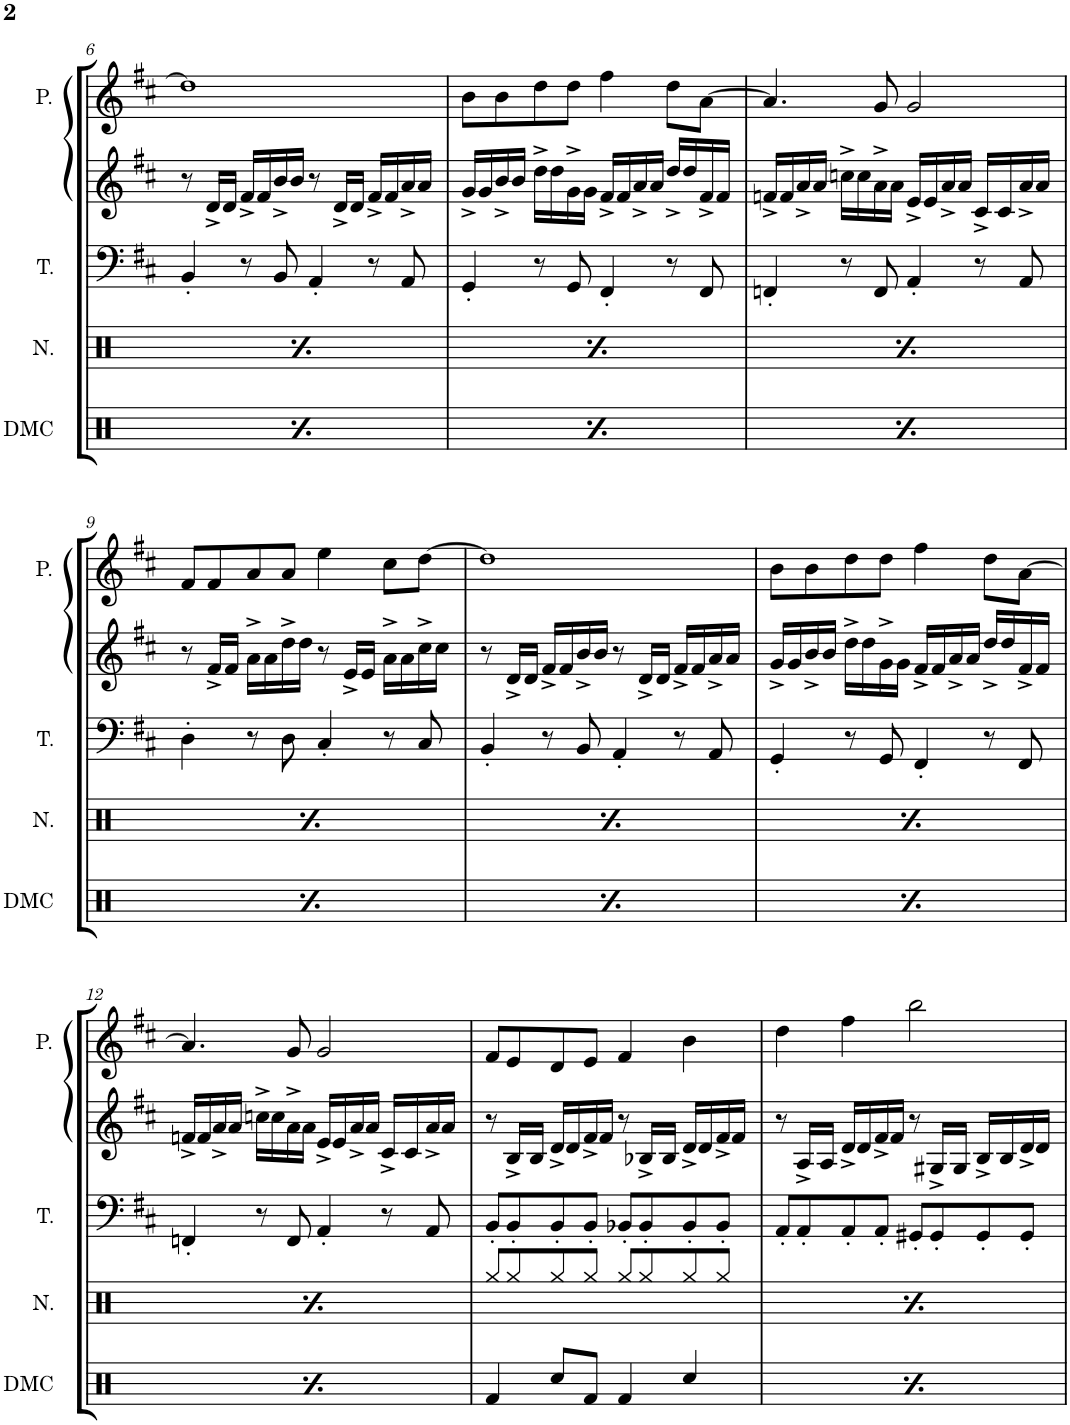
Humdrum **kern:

**kern	**kern	**kern	**kern	**kern
*part5	*part4	*part3	*part2	*part1
*staff5	*staff4	*staff3	*staff2	*staff1
*I"DMC	*I"Noise	*I"Triangle	*I"Square Synthesizer	*I"Pulse
*I'DMC	*I'N.	*I'T.	*	*I'P.
!!LO:PB:g=z
*clefX	*clefX	*clefF4	*clefG2	*clefG2
*k[]	*k[]	*k[f#c#]	*k[f#c#]	*k[f#c#]
*M4/4	*M4/4	*M4/4	*M4/4	*M4/4
*met(c)	*met(c)	*met(c)	*met(c)	*met(c)
=6	=6	=6	=6	=6
4Rf/	8r	4BB'/	8r	1dd]
.	8Rgg/	.	16d^/LL	.
.	.	.	16d/JJ	.
8.Rcc/L	8r	8r	16f#^/LL	.
.	.	.	16f#/	.
.	8Rgg/	8BB/	16b^/	.
16Rf/Jk	.	.	16b/JJ	.
8Rf/L	8r	4AA'/	8r	.
8Rf/J	8Rgg/	.	16d^/LL	.
.	.	.	16d/JJ	.
4Rcc/	8r	8r	16f#^/LL	.
.	.	.	16f#/	.
.	16Rgg/LL	8AA/	16a^/	.
.	16Rgg/JJ	.	16a/JJ	.
=7	=7	=7	=7	=7
4Rf/	8r	4GG'/	16g^/LL	8b\L
.	.	.	16g/	.
.	8Rgg/	.	16b^/	8b\
.	.	.	16b/JJ	.
8.Rcc/L	8r	8r	16dd^\LL	8dd\
.	.	.	16dd\	.
.	8Rgg/	8GG/	16g^\	8dd\J
16Rf/Jk	.	.	16g\JJ	.
8Rf/L	8r	4FF#'/	16f#^/LL	4ff#\
.	.	.	16f#/	.
8Rf/J	8Rgg/	.	16a^/	.
.	.	.	16a/JJ	.
4Rcc/	8r	8r	16dd^/LL	8dd\L
.	.	.	16dd/	.
.	16Rgg/LL	8FF#/	16f#^/	[8a\J
.	16Rgg/JJ	.	16f#/JJ	.
=8	=8	=8	=8	=8
4Rf/	8r	4FFn'/	16fn^/LL	4.a/]
.	.	.	16f/	.
.	8Rgg/	.	16a^/	.
.	.	.	16a/JJ	.
8.Rcc/L	8r	8r	16ccn^\LL	.
.	.	.	16cc\	.
.	8Rgg/	8FF/	16a^\	8g/
16Rf/Jk	.	.	16a\JJ	.
8Rf/L	8r	4AA'/	16e^/LL	2g/
.	.	.	16e/	.
8Rf/J	8Rgg/	.	16a^/	.
.	.	.	16a/JJ	.
4Rcc/	8r	8r	16c#^/LL	.
.	.	.	16c#/	.
.	16Rgg/LL	8AA/	16a^/	.
.	16Rgg/JJ	.	16a/JJ	.
!!LO:LB:g=z
=9	=9	=9	=9	=9
4Rf/	8r	4D'\	8r	8f#/L
.	8Rgg/	.	16f#^/LL	8f#/
.	.	.	16f#/JJ	.
8.Rcc/L	8r	8r	16a^\LL	8a/
.	.	.	16a\	.
.	8Rgg/	8D\	16dd^\	8a/J
16Rf/Jk	.	.	16dd\JJ	.
8Rf/L	8r	4C#'/	8r	4ee\
8Rf/J	8Rgg/	.	16e^/LL	.
.	.	.	16e/JJ	.
4Rcc/	8r	8r	16a^\LL	8cc#\L
.	.	.	16a\	.
.	16Rgg/LL	8C#/	16cc#^\	[8dd\J
.	16Rgg/JJ	.	16cc#\JJ	.
=10	=10	=10	=10	=10
4Rf/	8r	4BB'/	8r	1dd]
.	8Rgg/	.	16d^/LL	.
.	.	.	16d/JJ	.
8.Rcc/L	8r	8r	16f#^/LL	.
.	.	.	16f#/	.
.	8Rgg/	8BB/	16b^/	.
16Rf/Jk	.	.	16b/JJ	.
8Rf/L	8r	4AA'/	8r	.
8Rf/J	8Rgg/	.	16d^/LL	.
.	.	.	16d/JJ	.
4Rcc/	8r	8r	16f#^/LL	.
.	.	.	16f#/	.
.	16Rgg/LL	8AA/	16a^/	.
.	16Rgg/JJ	.	16a/JJ	.
=11	=11	=11	=11	=11
4Rf/	8r	4GG'/	16g^/LL	8b\L
.	.	.	16g/	.
.	8Rgg/	.	16b^/	8b\
.	.	.	16b/JJ	.
8.Rcc/L	8r	8r	16dd^\LL	8dd\
.	.	.	16dd\	.
.	8Rgg/	8GG/	16g^\	8dd\J
16Rf/Jk	.	.	16g\JJ	.
8Rf/L	8r	4FF#'/	16f#^/LL	4ff#\
.	.	.	16f#/	.
8Rf/J	8Rgg/	.	16a^/	.
.	.	.	16a/JJ	.
4Rcc/	8r	8r	16dd^/LL	8dd\L
.	.	.	16dd/	.
.	16Rgg/LL	8FF#/	16f#^/	[8a\J
.	16Rgg/JJ	.	16f#/JJ	.
!!LO:LB:g=z
=12	=12	=12	=12	=12
4Rf/	8r	4FFn'/	16fn^/LL	4.a/]
.	.	.	16f/	.
.	8Rgg/	.	16a^/	.
.	.	.	16a/JJ	.
8.Rcc/L	8r	8r	16ccn^\LL	.
.	.	.	16cc\	.
.	8Rgg/	8FF/	16a^\	8g/
16Rf/Jk	.	.	16a\JJ	.
8Rf/L	8r	4AA'/	16e^/LL	2g/
.	.	.	16e/	.
8Rf/J	8Rgg/	.	16a^/	.
.	.	.	16a/JJ	.
4Rcc/	8r	8r	16c#^/LL	.
.	.	.	16c#/	.
.	16Rgg/LL	8AA/	16a^/	.
.	16Rgg/JJ	.	16a/JJ	.
=13	=13	=13	=13	=13
4Rf/	8Rgg/L	8BB'/L	8r	8f#/L
.	8Rgg/	8BB'/	16B^/LL	8e/
.	.	.	16B/JJ	.
8Rcc/L	8Rgg/	8BB'/	16d^/LL	8d/
.	.	.	16d/	.
8Rf/J	8Rgg/J	8BB'/J	16f#^/	8e/J
.	.	.	16f#/JJ	.
4Rf/	8Rgg/L	8BB-X'/L	8r	4f#/
.	8Rgg/	8BB-'/	16B-X^/LL	.
.	.	.	16B-/JJ	.
4Rcc/	8Rgg/	8BB-'/	16d^/LL	4b\
.	.	.	16d/	.
.	8Rgg/J	8BB-'/J	16f#^/	.
.	.	.	16f#/JJ	.
=14	=14	=14	=14	=14
4Rf/	8Rgg/L	8AA'/L	8r	4dd\
.	8Rgg/	8AA'/	16A^/LL	.
.	.	.	16A/JJ	.
8Rcc/L	8Rgg/	8AA'/	16d^/LL	4ff#\
.	.	.	16d/	.
8Rf/J	8Rgg/J	8AA'/J	16f#^/	.
.	.	.	16f#/JJ	.
4Rf/	8Rgg/L	8GG#X'/L	8r	2bb\
.	8Rgg/	8GG#'/	16G#X^/LL	.
.	.	.	16G#/JJ	.
4Rcc/	8Rgg/	8GG#'/	16B^/LL	.
.	.	.	16B/	.
.	8Rgg/J	8GG#'/J	16d^/	.
.	.	.	16d/JJ	.
=	=	=	=	=
*-	*-	*-	*-	*-
